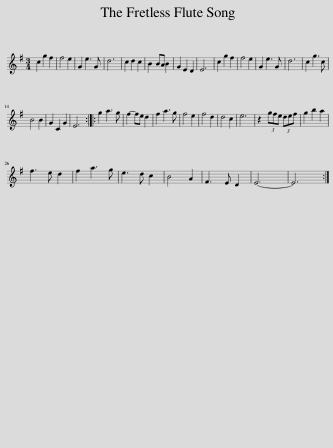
X:1
L:1/8
M:3/4
I:linebreak $
K:Emin
V:1 treble
V:1
 c2 g2 f2 | f4 e2 | G2 e3 G | d6 | c2 d2 c2 | %5
 B2 BA B2 | G2 E2 D2 | E6 | c2 g2 f2 | f4 e2 | %10
 G2 e3 G | d6 | c2 g3 c |$ B4 B2 | G2 C2 G2 | %15
 E6 :: g2 a3 g | f2- fe d2 | f2 a3 g | f4 e2 | %20
 f4 d2 | d4 c2 | e6 | z2 (3gfe (3def | g2 b2 a2 |$ %25
 f3 e d2 | f2 a3 g | e3 d c2 | B4 A2 | F3 E D2 | %30
 E6- | E6 :| %32
